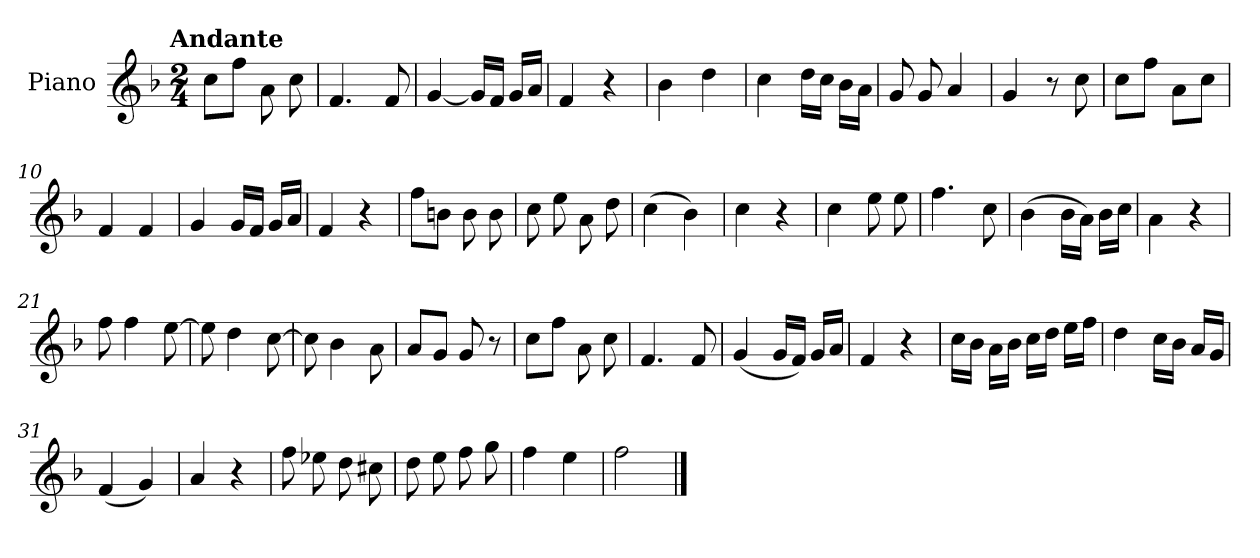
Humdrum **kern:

**kern
*part1
*staff1
*I"Piano
*I'Pno.
*clefG2
*k[b-]
!!LO:TX:omd:t=Andante
*M2/4
*MM92
=1
8cc\L
8ff\J
8a\
8cc\
=2
4.f/
8f/
=3
[4g/
16g/LL]
16f/JJ
16g/LL
16a/JJ
=4
4f/
4r
=5
4b-\
4dd\
!!LO:LB:g=z
=6
4cc\
16dd\LL
16cc\JJ
16b-\LL
16a\JJ
=7
8g/
8g/
4a/
=8
4g/
8r
8cc\
=9
8cc\L
8ff\J
8a\L
8cc\J
=10
4f/
4f/
=11
4g/
16g/LL
16f/JJ
16g/LL
16a/JJ
!!LO:LB:g=z
=12
4f/
4r
=13
8ff\L
8bn\J
8b\
8b\
=14
8cc\
8ee\
8a\
8dd\
=15
(>4cc\
4b-\)
=16
4cc\
4r
=17
4cc\
8ee\
8ee\
=18
4.ff\
8cc\
!!LO:LB:g=z
=19
(>4b-\
16b-\LL
16a\JJ)
16b-\LL
16cc\JJ
=20
4a\
4r
=21
8ff\
4ff\
[8ee\
=22
8ee\]
4dd\
[8cc\
=23
8cc\]
4b-\
8a\
=24
8a/L
8g/J
8g/
8r
=25
8cc\L
8ff\J
8a\
8cc\
!!LO:LB:g=z
=26
4.f/
8f/
=27
(<4g/
16g/LL
16f/JJ)
16g/LL
16a/JJ
=28
4f/
4r
=29
16cc\LL
16b-\JJ
16a\LL
16b-\JJ
16cc\LL
16dd\JJ
16ee\LL
16ff\JJ
=30
4dd\
16cc\LL
16b-\JJ
16a/LL
16g/JJ
=31
(<4f/
4g/)
!!LO:LB:g=z
=32
4a/
4r
=33
8ff\
8ee-X\
8dd\
8cc#X\
=34
8dd\
8ee\
8ff\
8gg\
=35
4ff\
4ee\
=36
2ff\
==
*-
